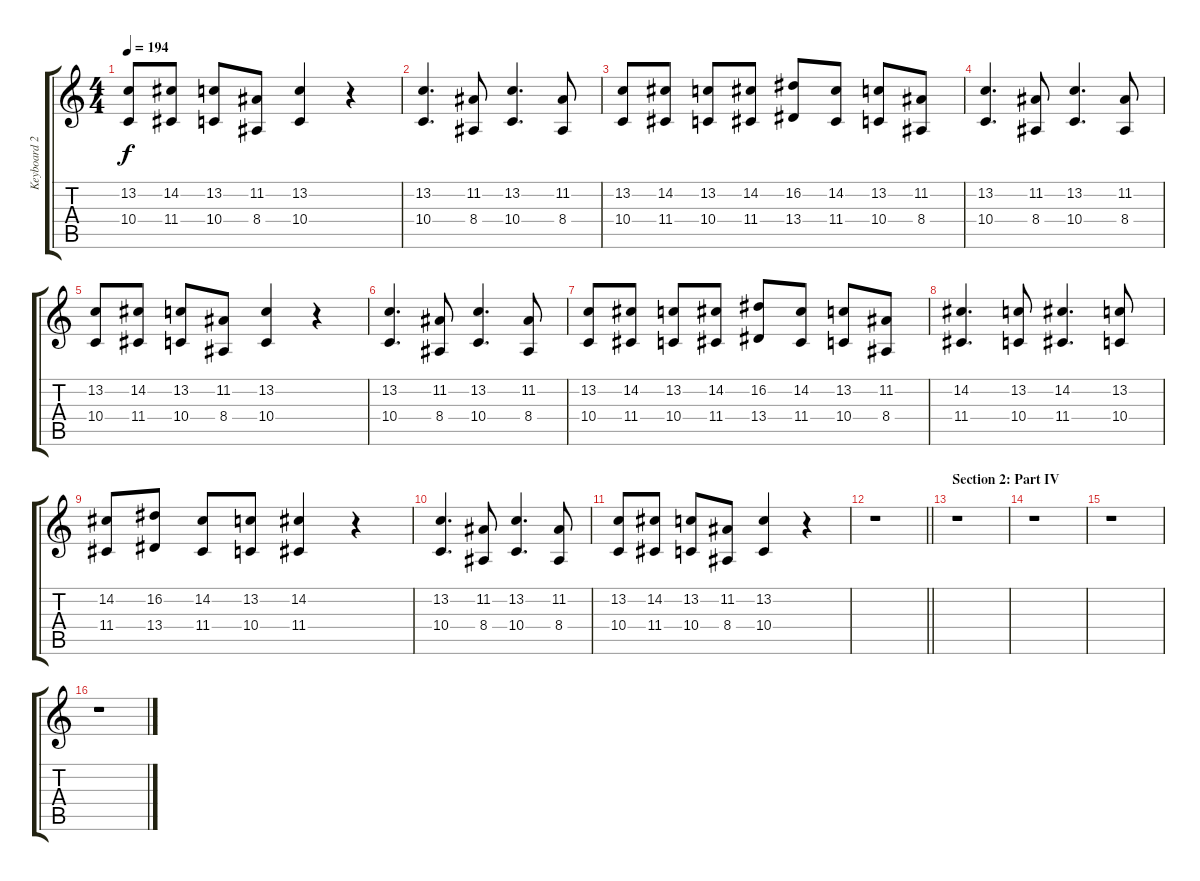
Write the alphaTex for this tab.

\track ("Keyboard 2 (Strings)" "Keyboard 2") {instrument stringensemble1}
\staff {score tabs}
\tuning (E4 B3 G3 D3 A2 E2) {hide}
\ts (4 4)
\tempo 194
\clef g2
\ks c
(13.2 10.4).8{dy f} (14.2 11.4).8 (13.2 10.4).8 (11.2 8.4).8 (13.2 10.4).4 r.4 |
(13.2 10.4).4{d} (11.2 8.4).8 (13.2 10.4).4{d} (11.2 8.4).8 |
(13.2 10.4).8 (14.2 11.4).8 (13.2 10.4).8 (14.2 11.4).8 (16.2 13.4).8 (14.2 11.4).8 (13.2 10.4).8 (11.2 8.4).8 |
(13.2 10.4).4{d} (11.2 8.4).8 (13.2 10.4).4{d} (11.2 8.4).8 |
(13.2 10.4).8 (14.2 11.4).8 (13.2 10.4).8 (11.2 8.4).8 (13.2 10.4).4 r.4 |
(13.2 10.4).4{d} (11.2 8.4).8 (13.2 10.4).4{d} (11.2 8.4).8 |
(13.2 10.4).8 (14.2 11.4).8 (13.2 10.4).8 (14.2 11.4).8 (16.2 13.4).8 (14.2 11.4).8 (13.2 10.4).8 (11.2 8.4).8 |
(14.2 11.4).4{d} (13.2 10.4).8 (14.2 11.4).4{d} (13.2 10.4).8 |
(14.2 11.4).8 (16.2 13.4).8 (14.2 11.4).8 (13.2 10.4).8 (14.2 11.4).4 r.4 |
(13.2 10.4).4{d} (11.2 8.4).8 (13.2 10.4).4{d} (11.2 8.4).8 |
(13.2 10.4).8 (14.2 11.4).8 (13.2 10.4).8 (11.2 8.4).8 (13.2 10.4).4 r.4 |
\barLineRight lightlight
r.1 |
\section ("" "Section 2: Part IV")
r.1 |
r.1 |
r.1 |
r.1
